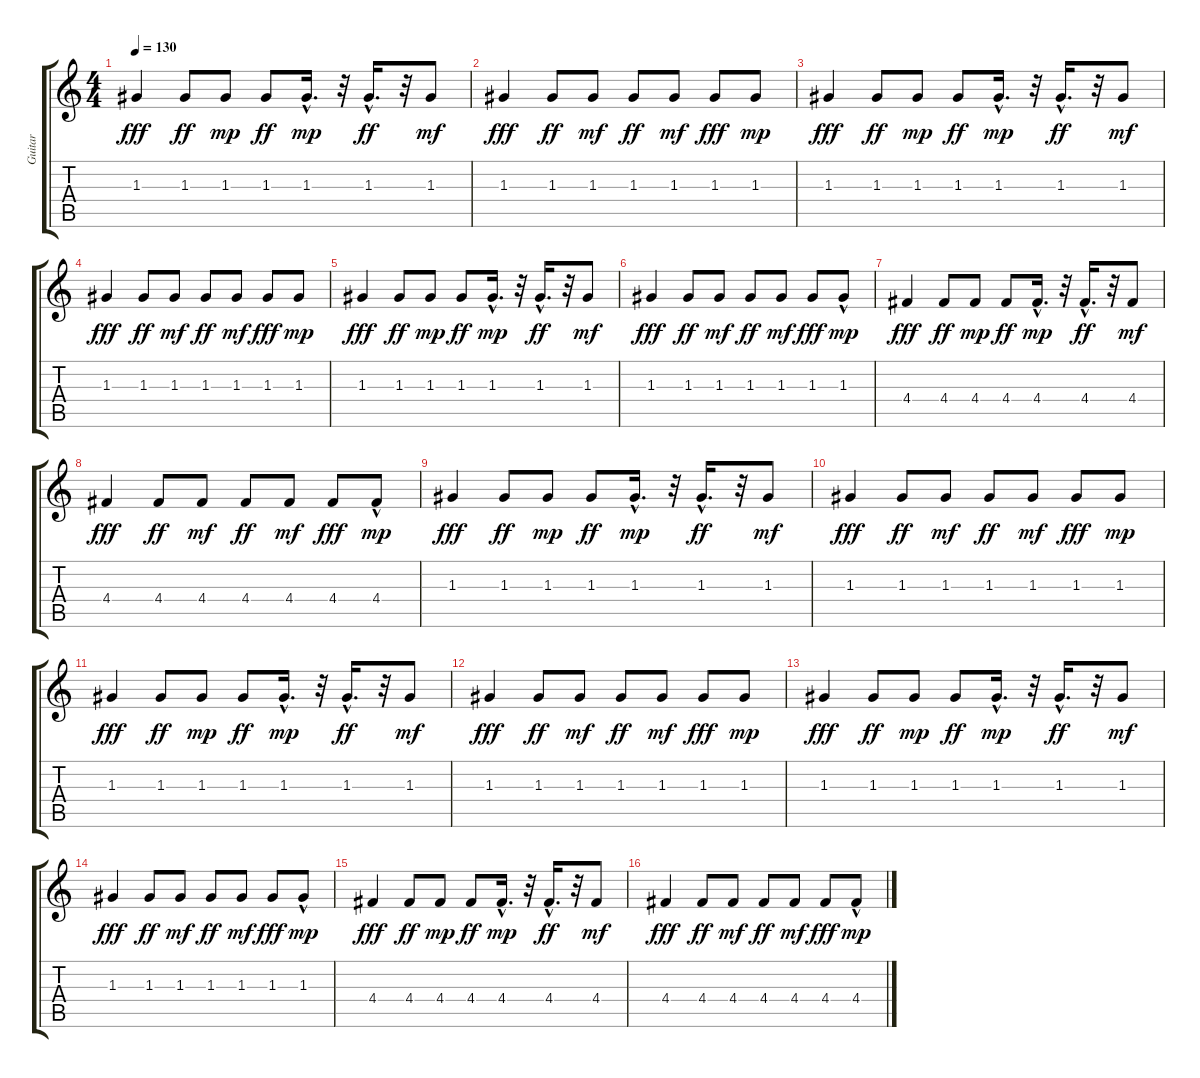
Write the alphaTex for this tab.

\track ("Guitar" "Guitar") {instrument electricguitarclean}
\staff {score tabs}
\tuning (E4 B3 G3 D3 A2 E2) {hide}
\ts (4 4)
\tempo 130
\clef g2
\ks c
1.3.4{dy fff} 1.3.8{dy ff} 1.3.8{dy mp} 1.3.8{dy ff} 1.3{hac}.16{d dy mp} r.32 1.3{hac}.16{d dy ff} r.32 1.3.8{dy mf} |
1.3.4{dy fff} 1.3.8{dy ff} 1.3.8{dy mf} 1.3.8{dy ff} 1.3.8{dy mf} 1.3.8{dy fff} 1.3.8{dy mp} |
1.3.4{dy fff balance 12} 1.3.8{dy ff} 1.3.8{dy mp} 1.3.8{dy ff} 1.3{hac}.16{d dy mp} r.32 1.3{hac}.16{d dy ff} r.32 1.3.8{dy mf} |
1.3.4{dy fff} 1.3.8{dy ff} 1.3.8{dy mf} 1.3.8{dy ff} 1.3.8{dy mf} 1.3.8{dy fff} 1.3.8{dy mp} |
1.3.4{dy fff} 1.3.8{dy ff} 1.3.8{dy mp} 1.3.8{dy ff} 1.3{hac}.16{d dy mp} r.32 1.3{hac}.16{d dy ff} r.32 1.3.8{dy mf} |
1.3.4{dy fff} 1.3.8{dy ff} 1.3.8{dy mf} 1.3.8{dy ff} 1.3.8{dy mf} 1.3.8{dy fff} 1.3{hac}.8{dy mp} |
4.4.4{dy fff} 4.4.8{dy ff} 4.4.8{dy mp} 4.4.8{dy ff} 4.4{hac}.16{d dy mp} r.32 4.4{hac}.16{d dy ff} r.32 4.4.8{dy mf} |
4.4.4{dy fff} 4.4.8{dy ff} 4.4.8{dy mf} 4.4.8{dy ff} 4.4.8{dy mf} 4.4.8{dy fff} 4.4{hac}.8{dy mp} |
1.3.4{dy fff} 1.3.8{dy ff} 1.3.8{dy mp} 1.3.8{dy ff} 1.3{hac}.16{d dy mp} r.32 1.3{hac}.16{d dy ff} r.32 1.3.8{dy mf} |
1.3.4{dy fff} 1.3.8{dy ff} 1.3.8{dy mf} 1.3.8{dy ff} 1.3.8{dy mf} 1.3.8{dy fff} 1.3.8{dy mp} |
1.3.4{dy fff balance 12} 1.3.8{dy ff} 1.3.8{dy mp} 1.3.8{dy ff} 1.3{hac}.16{d dy mp} r.32 1.3{hac}.16{d dy ff} r.32 1.3.8{dy mf} |
1.3.4{dy fff} 1.3.8{dy ff} 1.3.8{dy mf} 1.3.8{dy ff} 1.3.8{dy mf} 1.3.8{dy fff} 1.3.8{dy mp} |
1.3.4{dy fff} 1.3.8{dy ff} 1.3.8{dy mp} 1.3.8{dy ff} 1.3{hac}.16{d dy mp} r.32 1.3{hac}.16{d dy ff} r.32 1.3.8{dy mf} |
1.3.4{dy fff} 1.3.8{dy ff} 1.3.8{dy mf} 1.3.8{dy ff} 1.3.8{dy mf} 1.3.8{dy fff} 1.3{hac}.8{dy mp} |
4.4.4{dy fff} 4.4.8{dy ff} 4.4.8{dy mp} 4.4.8{dy ff} 4.4{hac}.16{d dy mp} r.32 4.4{hac}.16{d dy ff} r.32 4.4.8{dy mf} |
4.4.4{dy fff} 4.4.8{dy ff} 4.4.8{dy mf} 4.4.8{dy ff} 4.4.8{dy mf} 4.4.8{dy fff} 4.4{hac}.8{dy mp}
